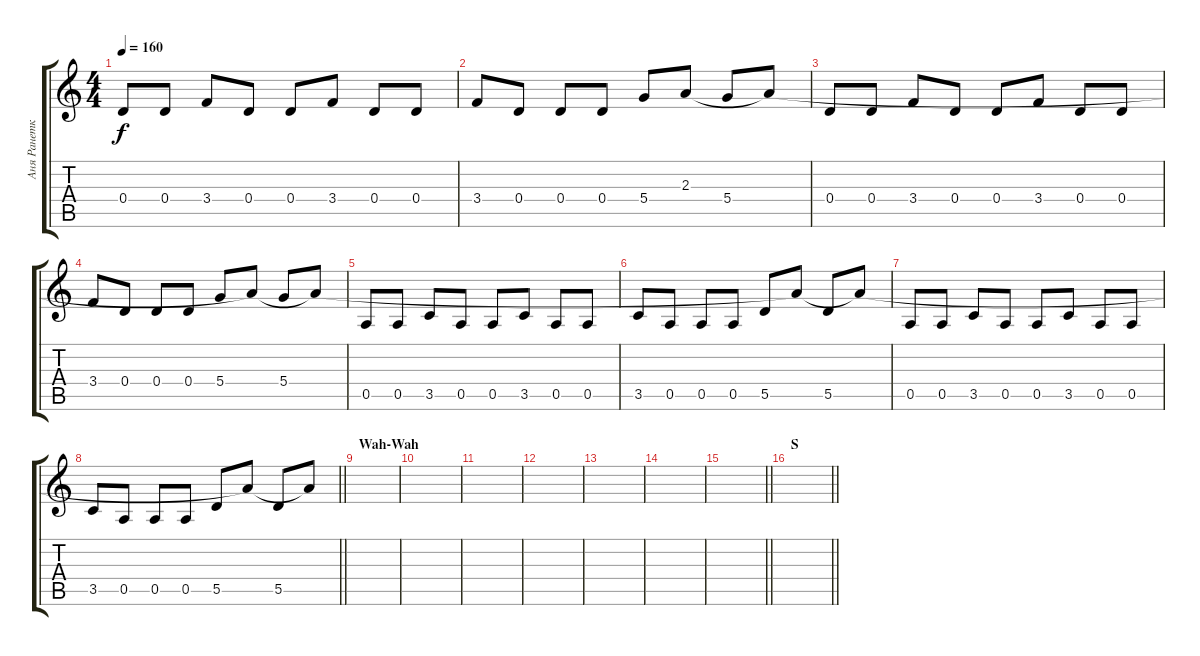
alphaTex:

\track ("Аня Ранетка" "Аня Ранетк") {instrument acousticguitarsteel}
\staff {score tabs}
\tuning (E4 B3 G3 D3 A2 E2) {hide}
\ts (4 4)
\tempo 160
\clef g2
\ks c
0.4.8{dy f} 0.4.8 3.4.8 0.4.8 0.4.8 3.4.8 0.4.8 0.4.8 |
3.4.8 0.4.8 0.4.8 0.4.8 5.4.8 2.3{t}.8 5.4.8 2.3{t}.8 |
0.4.8 0.4.8 3.4.8 0.4.8 0.4.8 3.4.8 0.4.8 0.4.8 |
3.4.8 0.4.8 0.4.8 0.4.8 5.4.8 2.3{t}.8 5.4.8 2.3{t}.8 |
0.5.8 0.5.8 3.5.8 0.5.8 0.5.8 3.5.8 0.5.8 0.5.8 |
3.5.8 0.5.8 0.5.8 0.5.8 5.5.8 2.3{t}.8 5.5.8 2.3{t}.8 |
0.5.8 0.5.8 3.5.8 0.5.8 0.5.8 3.5.8 0.5.8 0.5.8 |
\barLineRight lightlight
3.5.8 0.5.8 0.5.8 0.5.8 5.5.8 2.3{t}.8 5.5.8 2.3{t}.8 |
\section ("" "Wah-Wah")
|
|
|
|
|
|
\barLineRight lightlight
|
\section ("" "S")
\barLineRight lightlight
